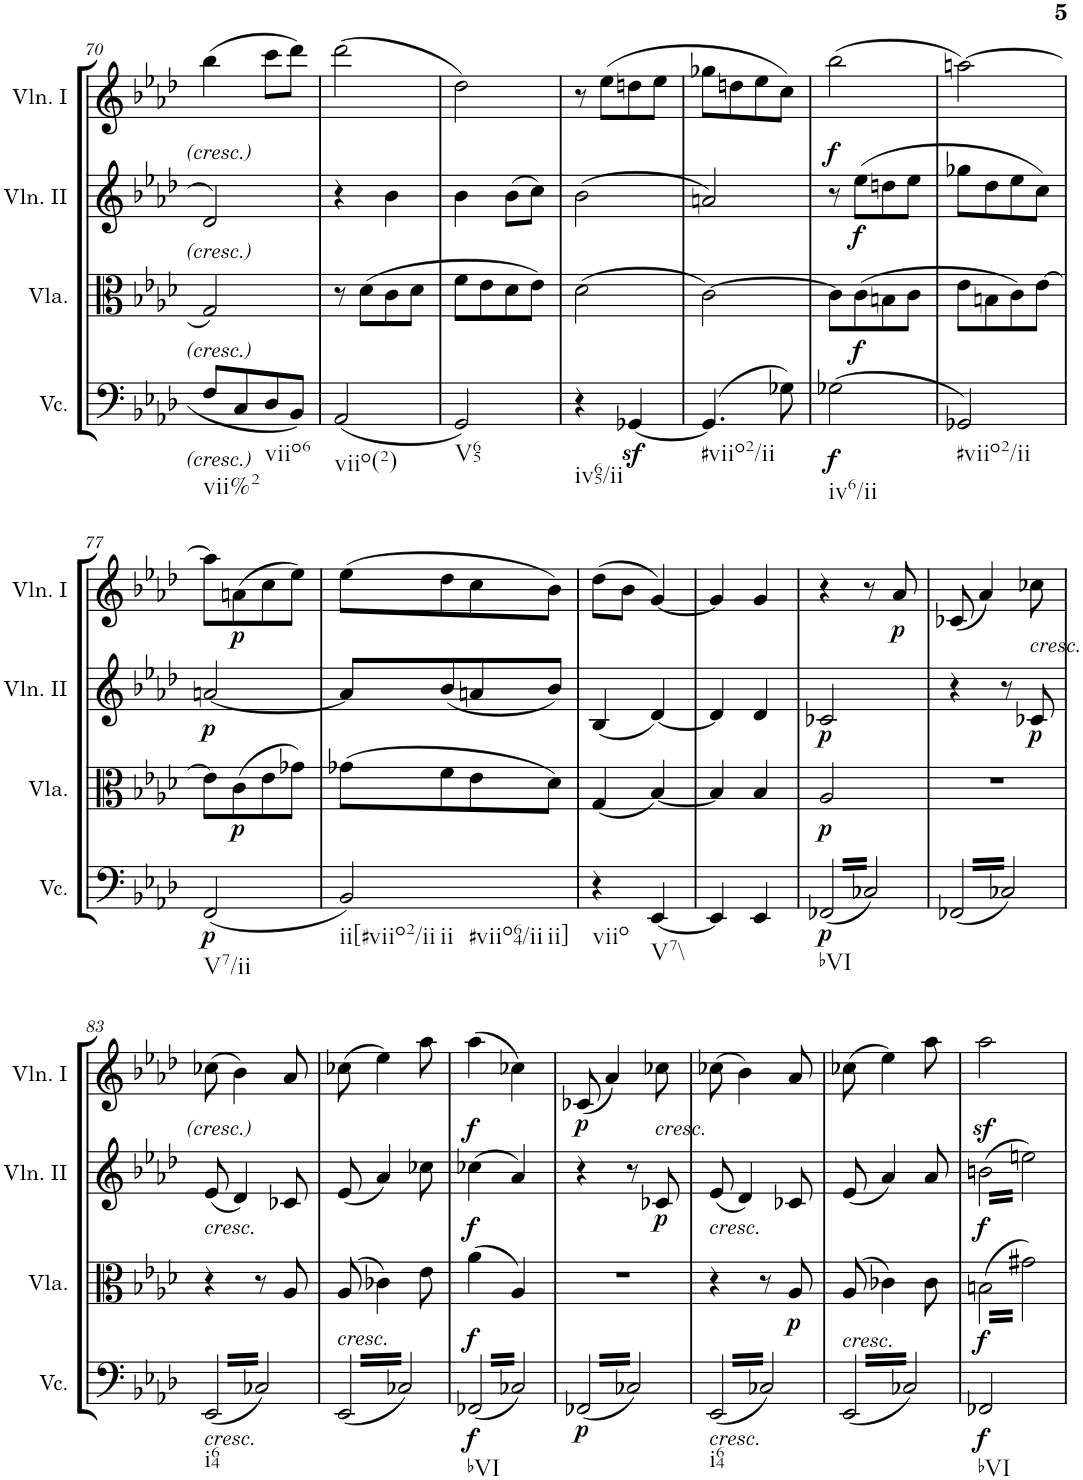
**kern	**dynam	**kern	**dynam	**kern	**dynam	**kern	**dynam
*part4	*part4	*part3	*part3	*part2	*part2	*part1	*part1
*staff4	*staff4	*staff3	*staff3	*staff2	*staff2	*staff1	*staff1
*I"Violoncello	*	*I"Viola	*	*I"Violino II	*	*I"Violino I	*
*I'Vc.	*	*I'Vla.	*	*I'Vln. II	*	*I'Vln. I	*
!!LO:PB:g=z
*clefF4	*	*clefC3	*	*clefG2	*	*clefG2	*
*k[b-e-a-d-]	*	*k[b-e-a-d-]	*	*k[b-e-a-d-]	*	*k[b-e-a-d-]	*
*M2/4	*	*M2/4	*	*M2/4	*	*M2/4	*
=70	=70	=70	=70	=70	=70	=70	=70
!LO:TX:b:t=vii%2	!	!	!	!	!	!	!
8F/L	.	2G/	.	2d-/	.	(4bb-\	.
8C/	.	.	.	.	.	.	.
!LO:TX:b:t=viio6	!	!	!	!	!	!	!
8D-/	.	.	.	.	.	8ccc\L	.
8BB-/J	.	.	.	.	.	8ddd-\J)	.
=71	=71	=71	=71	=71	=71	=71	=71
!LO:TX:b:t=viio(2)	!	!	!	!	!	!	!
(2AA-/	.	8r	.	4r	.	(2ddd-\	.
.	.	(8d-\L	.	.	.	.	.
.	.	8c\	.	4b-\	.	.	.
.	.	8d-\J	.	.	.	.	.
=72	=72	=72	=72	=72	=72	=72	=72
!LO:TX:b:t=V65	!	!	!	!	!	!	!
2GG/)	.	8f\L	.	4b-\	.	2dd-\)	.
.	.	8e-\	.	.	.	.	.
.	.	8d-\	.	(8b-\L	.	.	.
.	.	8e-\J)	.	8cc\J)	.	.	.
=73	=73	=73	=73	=73	=73	=73	=73
!LO:TX:b:t=iv65/ii	!	!	!	!	!	!	!
4r	.	(2d-\	.	(2b-\	.	8r	.
.	.	.	.	.	.	(8ee-\L	.
[4GG-Xz</	.	.	.	.	.	8ddn\	.
.	.	.	.	.	.	8ee-\J	.
=74	=74	=74	=74	=74	=74	=74	=74
!LO:TX:b:t=#viio2/ii	!	!	!	!	!	!	!
(4.GG-/]	.	[2c\)	.	2an/)	.	8gg-X\L	.
.	.	.	.	.	.	8ddn\	.
.	.	.	.	.	.	8ee-\	.
8G-X\)	.	.	.	.	.	8cc\J)	.
=75	=75	=75	=75	=75	=75	=75	=75
!LO:TX:b:t=iv6/ii	!	!	!	!	!	!	!
!	!LO:DY:b	!	!	!	!	!	!LO:DY:b
(2G-X\	f	8c\L]	.	8r	.	(2bb-\	f
!	!	!	!LO:DY:b	!	!LO:DY:b	!	!
.	.	(8c\	f	(8ee-\L	f	.	.
.	.	8Bn\	.	8ddn\	.	.	.
.	.	8c\J	.	8ee-\J	.	.	.
=76	=76	=76	=76	=76	=76	=76	=76
!LO:TX:b:t=#viio2/ii	!	!	!	!	!	!	!
2GG-X/)	.	8e-\L	.	8gg-X\L	.	[2aan\)	.
.	.	8Bn\	.	8dd-\	.	.	.
.	.	8c\)	.	8ee-\	.	.	.
.	.	[8e-\J	.	8cc\J)	.	.	.
!!LO:LB:g=z
=77	=77	=77	=77	=77	=77	=77	=77
!LO:TX:b:t=V7/ii	!	!	!	!	!	!	!
!	!LO:DY:b	!	!	!	!LO:DY:b	!	!
(2FF/	p	8e-\L]	.	[2an/	p	8aa\L]	.
!	!	!	!LO:DY:b	!	!	!	!LO:DY:b
.	.	(8c\	p	.	.	(8an\	p
.	.	8e-\	.	.	.	8cc\	.
.	.	8g-X\J)	.	.	.	8ee-\J)	.
=78	=78	=78	=78	=78	=78	=78	=78
!LO:TX:b:t=ii[#viio2/ii	!	!	!	!	!	!	!
!LO:TX:b:t=ii	!	!	!	!	!	!	!
!LO:TX:b:t=#viio64/ii	!	!	!	!	!	!	!
!LO:TX:b:t=ii]	!	!	!	!	!	!	!
2BB-/)	.	(8g-X\L	.	8a/L]	.	(8ee-\L	.
.	.	8f\	.	(8b-/	.	8dd-\	.
.	.	8e-\	.	8an/	.	8cc\	.
.	.	8d-\J)	.	8b-/J)	.	8b-\J)	.
=79	=79	=79	=79	=79	=79	=79	=79
!LO:TX:b:t=viio	!	!	!	!	!	!	!
4r	.	(4G/	.	(4B-/	.	(8dd-\L	.
.	.	.	.	.	.	8b-\J	.
!LO:TX:b:t=V7\\	!	!	!	!	!	!	!
[4EE-/	.	[4B-/)	.	[4d-/)	.	[4g/)	.
=80	=80	=80	=80	=80	=80	=80	=80
4EE-/]	.	4B-/]	.	4d-/]	.	4g/]	.
4EE-/	.	4B-/	.	4d-/	.	4g/	.
=81	=81	=81	=81	=81	=81	=81	=81
!LO:TX:b:t=bVI	!	!	!	!	!	!	!
!	!LO:DY:b	!	!LO:DY:b	!	!LO:DY:b	!	!
*tremolo	*	*	*	*	*	*	*
(32FF-X/LLL	p	2A-/	p	2c-X/	p	4r	.
32C-X/)	.	.	.	.	.	.	.
32FF-X/	.	.	.	.	.	.	.
32C-X/)	.	.	.	.	.	.	.
32FF-X/	.	.	.	.	.	.	.
32C-X/)	.	.	.	.	.	.	.
32FF-X/	.	.	.	.	.	.	.
32C-X/)	.	.	.	.	.	.	.
32FF-X/	.	.	.	.	.	8r	.
32C-X/)	.	.	.	.	.	.	.
32FF-X/	.	.	.	.	.	.	.
32C-X/)	.	.	.	.	.	.	.
!	!	!	!	!	!	!	!LO:DY:b
32FF-X/	.	.	.	.	.	8a-/	p
32C-X/)	.	.	.	.	.	.	.
32FF-X/	.	.	.	.	.	.	.
32C-X/)JJJ	.	.	.	.	.	.	.
=82	=82	=82	=82	=82	=82	=82	=82
(32FF-X/LLL	.	2r	.	4r	.	(8c-X/	.
32C-X/)	.	.	.	.	.	.	.
32FF-X/	.	.	.	.	.	.	.
32C-X/)	.	.	.	.	.	.	.
32FF-X/	.	.	.	.	.	4a-/)	.
32C-X/)	.	.	.	.	.	.	.
32FF-X/	.	.	.	.	.	.	.
32C-X/)	.	.	.	.	.	.	.
32FF-X/	.	.	.	8r	.	.	.
32C-X/)	.	.	.	.	.	.	.
32FF-X/	.	.	.	.	.	.	.
32C-X/)	.	.	.	.	.	.	.
!	!	!	!	!	!	!LO:TX:b:i:t=cresc.	!
!	!	!	!	!	!LO:DY:b	!	!
32FF-X/	.	.	.	8c-X/	p	8cc-X\	.
32C-X/)	.	.	.	.	.	.	.
32FF-X/	.	.	.	.	.	.	.
32C-X/)JJJ	.	.	.	.	.	.	.
!!LO:LB:g=z
=83	=83	=83	=83	=83	=83	=83	=83
!	!	!	!	!LO:TX:b:i:t=cresc.	!	!	!
!LO:TX:b:i:t=cresc.	!	!	!	!	!	!	!
!LO:TX:b:t=i64	!	!	!	!	!	!	!
(32EE-/LLL	.	4r	.	(8e-/	.	(8cc-X\	.
32C-X/)	.	.	.	.	.	.	.
32EE-/	.	.	.	.	.	.	.
32C-X/)	.	.	.	.	.	.	.
32EE-/	.	.	.	4d-/)	.	4b-\)	.
32C-X/)	.	.	.	.	.	.	.
32EE-/	.	.	.	.	.	.	.
32C-X/)	.	.	.	.	.	.	.
32EE-/	.	8r	.	.	.	.	.
32C-X/)	.	.	.	.	.	.	.
32EE-/	.	.	.	.	.	.	.
32C-X/)	.	.	.	.	.	.	.
32EE-/	.	8A-/	.	8c-X/	.	8a-/	.
32C-X/)	.	.	.	.	.	.	.
32EE-/	.	.	.	.	.	.	.
32C-X/)JJJ	.	.	.	.	.	.	.
=84	=84	=84	=84	=84	=84	=84	=84
!	!	!LO:TX:b:i:t=cresc.	!	!	!	!	!
(32EE-/LLL	.	(8A-/	.	(8e-/	.	(8cc-X\	.
32C-X/)	.	.	.	.	.	.	.
32EE-/	.	.	.	.	.	.	.
32C-X/)	.	.	.	.	.	.	.
32EE-/	.	4c-X\)	.	4a-/)	.	4ee-\)	.
32C-X/)	.	.	.	.	.	.	.
32EE-/	.	.	.	.	.	.	.
32C-X/)	.	.	.	.	.	.	.
32EE-/	.	.	.	.	.	.	.
32C-X/)	.	.	.	.	.	.	.
32EE-/	.	.	.	.	.	.	.
32C-X/)	.	.	.	.	.	.	.
32EE-/	.	8e-\	.	8cc-X\	.	8aa-\	.
32C-X/)	.	.	.	.	.	.	.
32EE-/	.	.	.	.	.	.	.
32C-X/)JJJ	.	.	.	.	.	.	.
=85	=85	=85	=85	=85	=85	=85	=85
!LO:TX:b:t=bVI	!	!	!	!	!	!	!
!	!LO:DY:b	!	!LO:DY:b	!	!LO:DY:b	!	!LO:DY:b
(32FF-X/LLL	f	(4a-\	f	(4cc-X\	f	(4aa-\	f
32C-X/)	.	.	.	.	.	.	.
32FF-X/	.	.	.	.	.	.	.
32C-X/)	.	.	.	.	.	.	.
32FF-X/	.	.	.	.	.	.	.
32C-X/)	.	.	.	.	.	.	.
32FF-X/	.	.	.	.	.	.	.
32C-X/)	.	.	.	.	.	.	.
32FF-X/	.	4A-/)	.	4a-/)	.	4cc-X\)	.
32C-X/)	.	.	.	.	.	.	.
32FF-X/	.	.	.	.	.	.	.
32C-X/)	.	.	.	.	.	.	.
32FF-X/	.	.	.	.	.	.	.
32C-X/)	.	.	.	.	.	.	.
32FF-X/	.	.	.	.	.	.	.
32C-X/)JJJ	.	.	.	.	.	.	.
=86	=86	=86	=86	=86	=86	=86	=86
!	!LO:DY:b	!	!	!	!	!	!LO:DY:b
(32FF-X/LLL	p	2r	.	4r	.	(8c-X/	p
32C-X/)	.	.	.	.	.	.	.
32FF-X/	.	.	.	.	.	.	.
32C-X/)	.	.	.	.	.	.	.
32FF-X/	.	.	.	.	.	4a-/)	.
32C-X/)	.	.	.	.	.	.	.
32FF-X/	.	.	.	.	.	.	.
32C-X/)	.	.	.	.	.	.	.
32FF-X/	.	.	.	8r	.	.	.
32C-X/)	.	.	.	.	.	.	.
32FF-X/	.	.	.	.	.	.	.
32C-X/)	.	.	.	.	.	.	.
!	!	!	!	!	!	!LO:TX:b:i:t=cresc.	!
!	!	!	!	!	!LO:DY:b	!	!
32FF-X/	.	.	.	8c-X/	p	8cc-X\	.
32C-X/)	.	.	.	.	.	.	.
32FF-X/	.	.	.	.	.	.	.
32C-X/)JJJ	.	.	.	.	.	.	.
=87	=87	=87	=87	=87	=87	=87	=87
!	!	!	!	!LO:TX:b:i:t=cresc.	!	!	!
!LO:TX:b:i:t=cresc.	!	!	!	!	!	!	!
!LO:TX:b:t=i64	!	!	!	!	!	!	!
(32EE-/LLL	.	4r	.	(8e-/	.	(8cc-X\	.
32C-X/)	.	.	.	.	.	.	.
32EE-/	.	.	.	.	.	.	.
32C-X/)	.	.	.	.	.	.	.
32EE-/	.	.	.	4d-/)	.	4b-\)	.
32C-X/)	.	.	.	.	.	.	.
32EE-/	.	.	.	.	.	.	.
32C-X/)	.	.	.	.	.	.	.
32EE-/	.	8r	.	.	.	.	.
32C-X/)	.	.	.	.	.	.	.
32EE-/	.	.	.	.	.	.	.
32C-X/)	.	.	.	.	.	.	.
!	!	!	!LO:DY:b	!	!	!	!
32EE-/	.	8A-/	p	8c-X/	.	8a-/	.
32C-X/)	.	.	.	.	.	.	.
32EE-/	.	.	.	.	.	.	.
32C-X/)JJJ	.	.	.	.	.	.	.
=88	=88	=88	=88	=88	=88	=88	=88
!	!	!LO:TX:b:i:t=cresc.	!	!	!	!	!
(32EE-/LLL	.	(8A-/	.	(8e-/	.	(8cc-X\	.
32C-X/)	.	.	.	.	.	.	.
32EE-/	.	.	.	.	.	.	.
32C-X/)	.	.	.	.	.	.	.
32EE-/	.	4c-X\)	.	4a-/)	.	4ee-\)	.
32C-X/)	.	.	.	.	.	.	.
32EE-/	.	.	.	.	.	.	.
32C-X/)	.	.	.	.	.	.	.
32EE-/	.	.	.	.	.	.	.
32C-X/)	.	.	.	.	.	.	.
32EE-/	.	.	.	.	.	.	.
32C-X/)	.	.	.	.	.	.	.
32EE-/	.	8c-\	.	8a-/	.	8aa-\	.
32C-X/)	.	.	.	.	.	.	.
32EE-/	.	.	.	.	.	.	.
32C-X/)JJJ	.	.	.	.	.	.	.
*Xtremolo	*	*	*	*	*	*	*
=89	=89	=89	=89	=89	=89	=89	=89
!LO:TX:b:t=bVI	!	!	!	!	!	!	!
!	!LO:DY:b	!	!LO:DY:b	!	!LO:DY:b	!	!
*	*	*tremolo	*	*	*	*	*
*	*	*	*	*tremolo	*	*	*
2FF-X/	f	(32Bn\LLL	f	(32bn\LLL	f	2aa-z<\	.
.	.	32g#X\)	.	32een\)	.	.	.
.	.	32Bn\	.	32bn\	.	.	.
.	.	32g#X\)	.	32een\)	.	.	.
.	.	32Bn\	.	32bn\	.	.	.
.	.	32g#X\)	.	32een\)	.	.	.
.	.	32Bn\	.	32bn\	.	.	.
.	.	32g#X\)	.	32een\)	.	.	.
.	.	32Bn\	.	32bn\	.	.	.
.	.	32g#X\)	.	32een\)	.	.	.
.	.	32Bn\	.	32bn\	.	.	.
.	.	32g#X\)	.	32een\)	.	.	.
.	.	32Bn\	.	32bn\	.	.	.
.	.	32g#X\)	.	32een\)	.	.	.
.	.	32Bn\	.	32bn\	.	.	.
.	.	32g#X\)JJJ	.	32een\)JJJ	.	.	.
*	*	*	*	*Xtremolo	*	*	*
*	*	*Xtremolo	*	*	*	*	*
.	.	.	.	.	.	.	.
.	.	.	.	.	.	.	.
.	.	.	.	.	.	.	.
.	.	.	.	.	.	.	.
.	.	.	.	.	.	.	.
.	.	.	.	.	.	.	.
.	.	.	.	.	.	.	.
.	.	.	.	.	.	.	.
=	=	=	=	=	=	=	=
*-	*-	*-	*-	*-	*-	*-	*-
